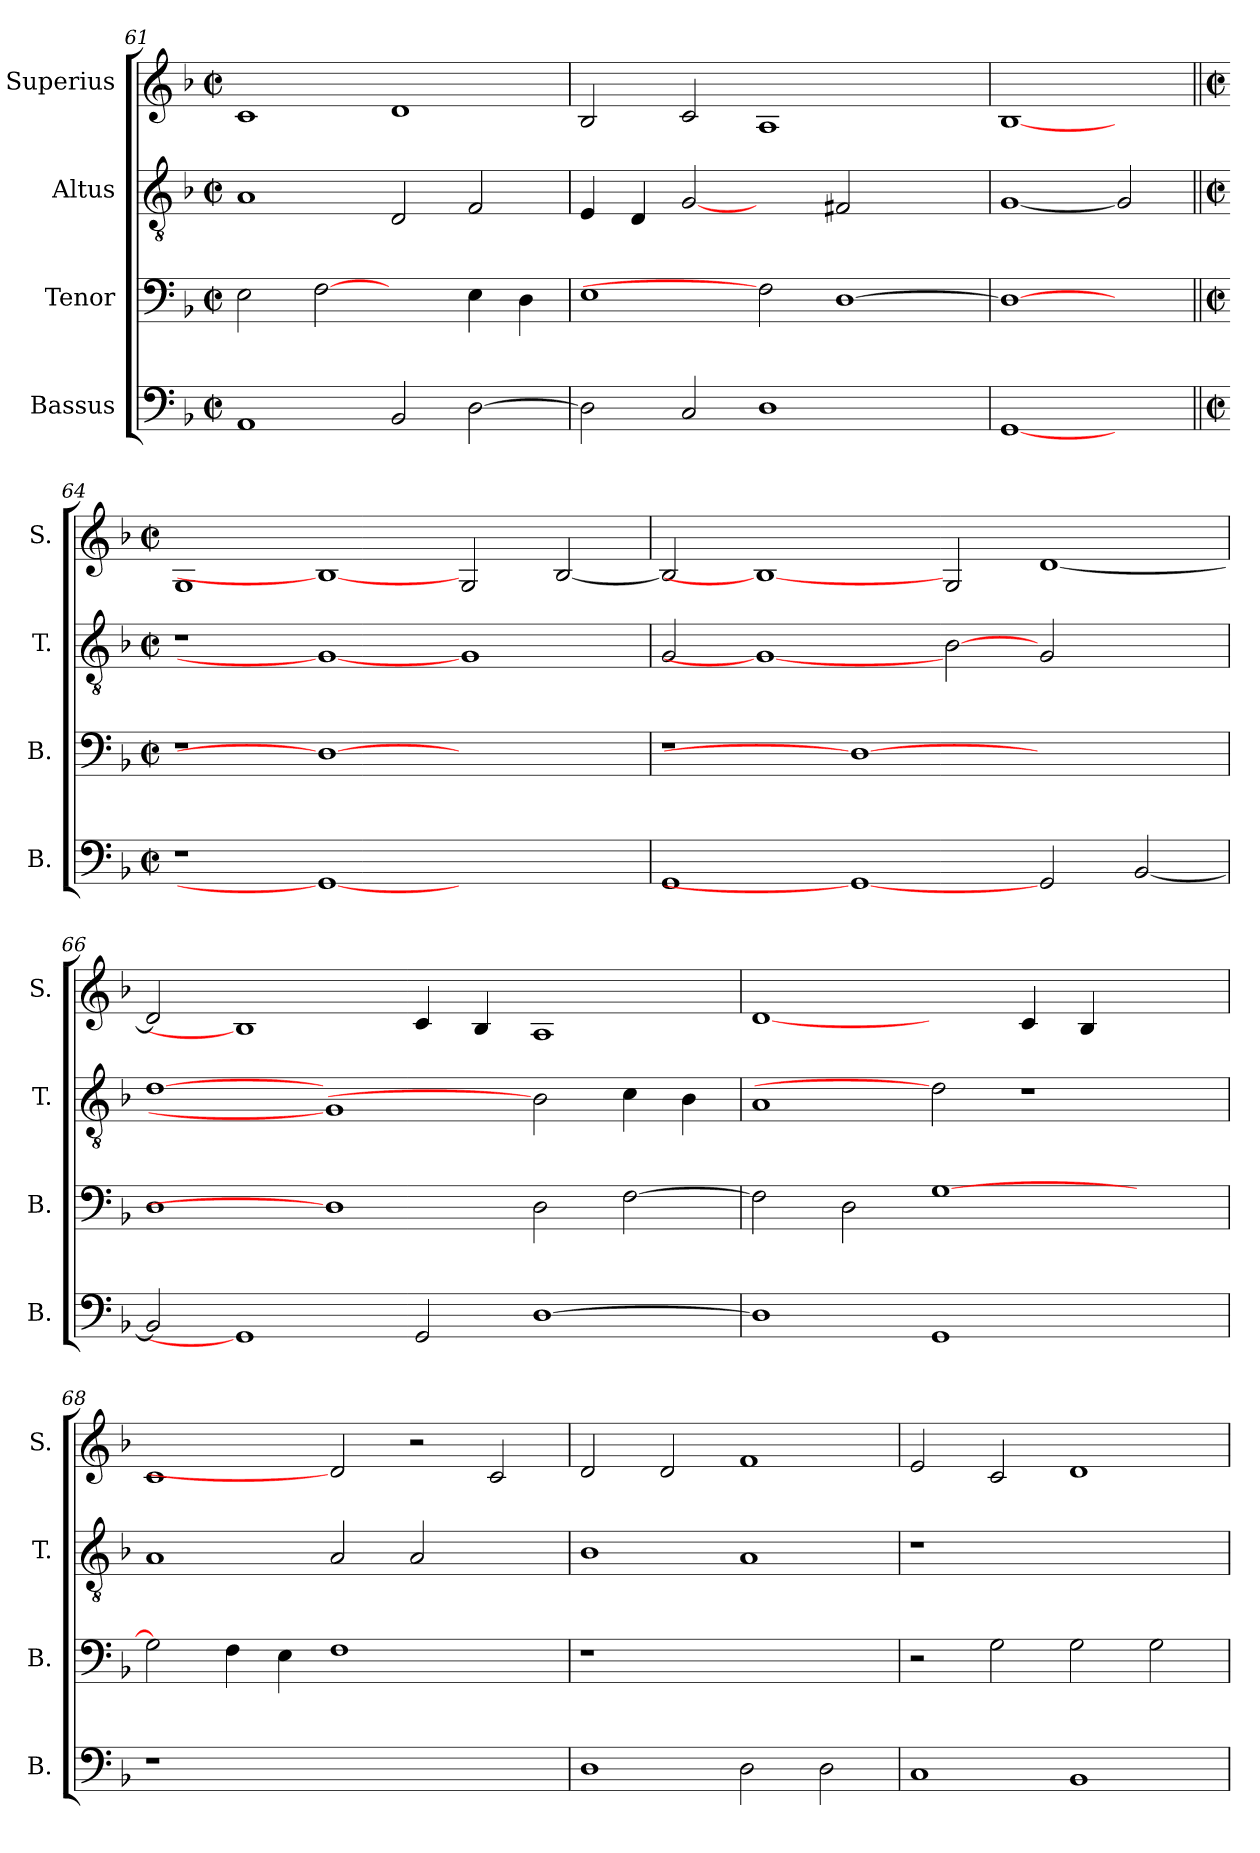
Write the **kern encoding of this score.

**kern	**kern	**kern	**kern
*part4	*part3	*part2	*part1
*staff4	*staff3	*staff2	*staff1
*I"Bassus	*I"Tenor	*I"Altus	*I"Superius
*I'B.	*I'B.	*I'T.	*I'S.
*clefF4	*clefF4	*clefGv2	*clefG2
*	*	*ITrd7c12	*
*k[b-]	*k[b-]	*k[b-]	*k[b-]
*F:	*F:	*F:	*F:
*M2/2	*M2/2	*M2/2	*M2/2
*met(c|)	*met(c|)	*met(c|)	*met(c|)
=61	=61	=61	=61
1AAi	2Ei\	1AAi	1ci
.	[2Fi	.	.
2BB-i/	2ryy	2DDi/	1di
[>2Di\	4Ei\	2FFi/	.
.	4Di\	.	.
=62	=62	=62	=62
2Di\]	1Ei	4EEi/	2B-i/
.	.	4DDi/	.
2Ci/	.	[2GGi	2ci/
1Di	2Fi]	2ryy	1Ai
.	[>1Di	2FF#Xi/	.
2ryy	.	2ryy	2ryy
=63	=63	=63	=63
[1GGi	1Di_>	[1GGi	[1B-i
2ryy	2ryy	2GGi]	2ryy
!!LO:PB:g=z
=64||	=64||	=64||	=64||
*M2/2	*M2/2	*M2/2	*M2/2
*met(c|)	*met(c|)	*met(c|)	*met(c|)
!LO:N:vis=1	!LO:N:vis=1	!	!
1r	1r	1r	1Gi
1GGi_	1Di_	1GGi_	1B-i_
1ryy	1ryy	1GGi	2Gi/
.	.	.	[<2B-i/
=65	=65	=65	=65
!	!LO:N:vis=1	!	!
1GGi	1r	2GGi/	2B-i/]
.	.	1GGi_	1B-i_
1GGi_	1Di_	.	.
.	.	[2BB-i	2Gi/
2GGi/	1ryy	2GGi/	[<1di
[<2BB-i/	.	2ryy	.
=66	=66	=66	=66
2BB-i/]	1Di	[1Di	2di/]
1GGi]	.	.	1B-i]
.	1Di]	1GGi]	.
2GGi/	.	.	4ci/
.	.	.	4B-i/
[>1Di	2Di\	2BB-i]	1Ai
.	[>2Fi\	4Ci\	.
.	.	4BB-i\	.
=67	=67	=67	=67
1Di]	2Fi\]	1AAi	[1di
.	2Di\	.	.
1GGi	[>1Gi	2Di]	2ryy
.	.	1r	4ci/
.	.	.	4B-i/
2ryy	2ryy	.	2ryy
=68	=68	=68	=68
!LO:N:vis=1	!	!	!
1r	2Gi\]	1AAi	1ci
.	4Fi\	.	.
.	4Ei\	.	.
1.ryy	1Fi	2AAi/	2di]
.	.	2AAi/	2r
.	2ryy	2ryy	2ci/
!!LO:LB:g=z
=69	=69	=69	=69
!	!LO:N:vis=1	!	!
1Di	1r	1BB-i	2di/
.	.	.	2di/
2Di\	1ryy	1AAi	1fi
2Di\	.	.	.
=70	=70	=70	=70
!	!	!LO:N:vis=1	!
1Ci	2r	1r	2ei/
.	2Gi\	.	2ci/
1BB-i	2Gi\	1ryy	1di
.	2Gi\	.	.
=	=	=	=
*-	*-	*-	*-
